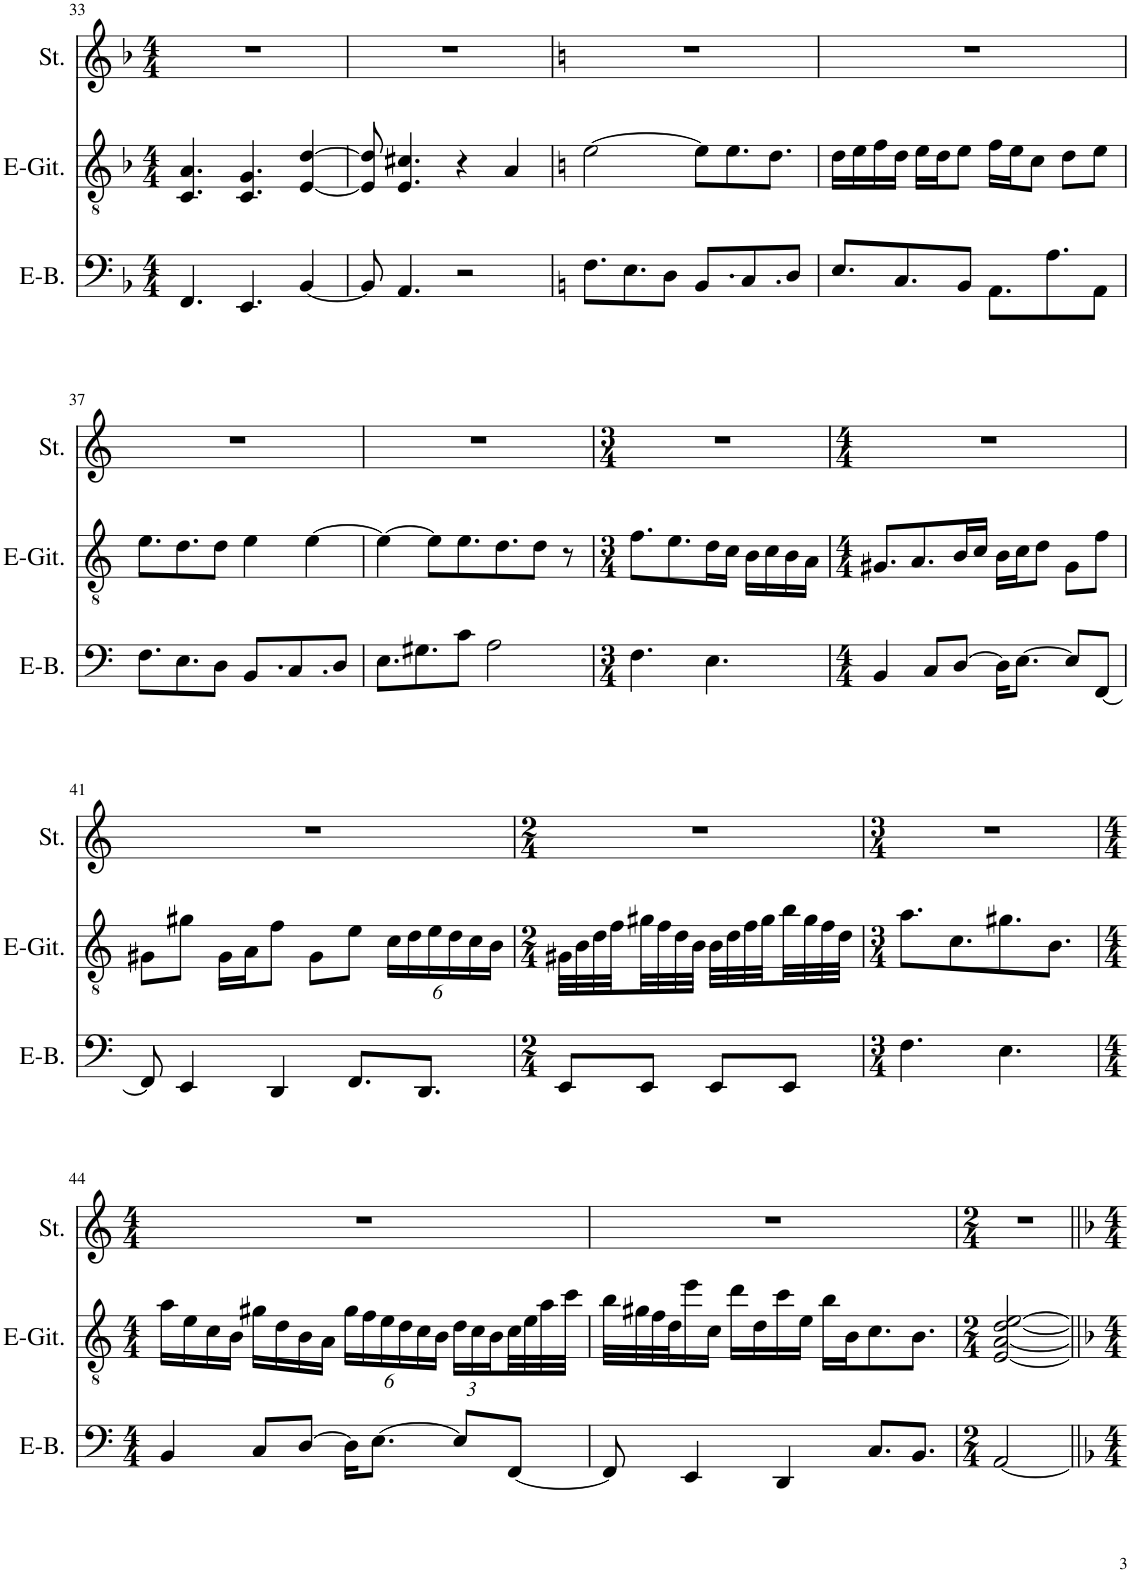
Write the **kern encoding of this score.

**kern	**kern	**kern
*part3	*part2	*part1
*staff3	*staff2	*staff1
*I"Elektrischer Bass	*I"Elektrische Gitarre	*I"Stimme
*I'E-B.	*I'E-Git.	*I'St.
!!LO:PB:g=z
*clefF4	*clefGv2	*clefG2
*Trd7c12	*	*
*k[b-]	*k[b-]	*k[b-]
*M4/4	*M4/4	*M4/4
=33	=33	=33
4.FF/	4.C/ 4.A/	1r
4.EE/	4.C/ 4.G/	.
[4BB-/	[4E/ [4d/	.
=34	=34	=34
8BB-/]	8E/] 8d/]	1r
4.AA/	4.E/ 4.c#X/	.
2r	4r	.
.	4A/	.
=35	=35	=35
*k[]	*k[]	*k[]
8.F\L	[2e\	1r
8.E\	.	.
8D\J	.	.
8.BB/L	8e\L]	.
.	8.e\	.
8.C/	.	.
.	8.d\J	.
8D/J	.	.
=36	=36	=36
8.E/L	16d\LL	1r
.	16e\	.
.	16f\	.
8.C/	16d\JJ	.
.	16e\LL	.
.	16d\J	.
8BB/J	8e\J	.
8.AA\L	16f\LL	.
.	16e\J	.
.	8c\J	.
8.A\	.	.
.	8d\L	.
8AA\J	8e\J	.
!!LO:LB:g=z
=37	=37	=37
8.F\L	8.e\L	1r
8.E\	8.d\	.
8D\J	8d\J	.
8.BB/L	4e\	.
8.C/	.	.
.	[4e\	.
8D/J	.	.
=38	=38	=38
8.E\L	4e\_	1r
8.G#X\	.	.
.	8e\L]	.
8c\J	8.e\	.
2A\	.	.
.	8.d\	.
.	8d\J	.
.	8r	.
=39	=39	=39
*M3/4	*M3/4	*M3/4
4.F\	8.f\L	2.r
.	8.e\	.
4.E\	16d\L	.
.	16c\JJ	.
.	16B\LL	.
.	16c\	.
.	16B\	.
.	16A\JJ	.
=40	=40	=40
*M4/4	*M4/4	*M4/4
4BB/	8.G#X/L	1r
.	8.A/	.
8C/L	.	.
[8D/J	16B/L	.
.	16c/JJ	.
16D\KL]	16B\LL	.
[8.E\J	16c\J	.
.	8d\J	.
8E/L]	8G#\L	.
[8FF/J	8f\J	.
!!LO:LB:g=z
=41	=41	=41
8FF/]	8G#X\L	1r
4EE/	8g#X\J	.
.	16G#\LL	.
.	16A\J	.
4DD/	8f\J	.
.	8G#\L	.
8.FF/L	8e\J	.
*	*Xbrackettup	*
.	24c\LL	.
.	24d\	.
8.DD/J	.	.
.	24e\	.
.	24d\	.
.	24c\	.
.	24B\JJ	.
=42	=42	=42
*M2/4	*M2/4	*M2/4
8EE/L	32G#X\LLL	2r
.	32B\	.
.	32d\	.
.	32f\	.
8EE/J	32g#X\	.
.	32f\	.
.	32d\	.
.	32B\JJJ	.
8EE/L	32B\LLL	.
.	32d\	.
.	32f\	.
.	32g#\	.
8EE/J	32b\	.
.	32g#\	.
.	32f\	.
.	32d\JJJ	.
=43	=43	=43
*M3/4	*M3/4	*M3/4
4.F\	8.a\L	2.r
.	8.c\	.
4.E\	8.g#X\	.
.	8.B\J	.
!!LO:LB:g=z
=44	=44	=44
*M4/4	*M4/4	*M4/4
4BB/	16a\LL	1r
.	16e\	.
.	16c\	.
.	16B\JJ	.
8C/L	16g#X\LL	.
.	16d\	.
[8D/J	16B\	.
.	16A\JJ	.
16D\KL]	24g#\LL	.
.	24f\	.
[8.E\J	.	.
.	24e\	.
.	24d\	.
.	24c\	.
.	24B\JJ	.
8E/L]	24d\LL	.
.	24c\	.
.	24B\	.
[8FF/J	32c\L	.
.	32e\	.
.	32a\	.
.	32cc\JJJ	.
=45	=45	=45
8FF/]	32b\LLL	1r
.	32g#X\	.
.	32f\	.
.	32d\J	.
4EE/	16ee\	.
.	16c\JJ	.
.	16dd\LL	.
.	16d\	.
4DD/	16cc\	.
.	16e\JJ	.
.	16b\LL	.
.	16B\J	.
8.C/L	8.c\	.
8.BB/J	8.B\J	.
=46	=46	=46
*k[]	*k[]	*k[]
*M2/4	*M2/4	*M2/4
[2AA/	[2E/ [2A/ [2d/ [2e/	2r
=||	=||	=||
*-	*-	*-
